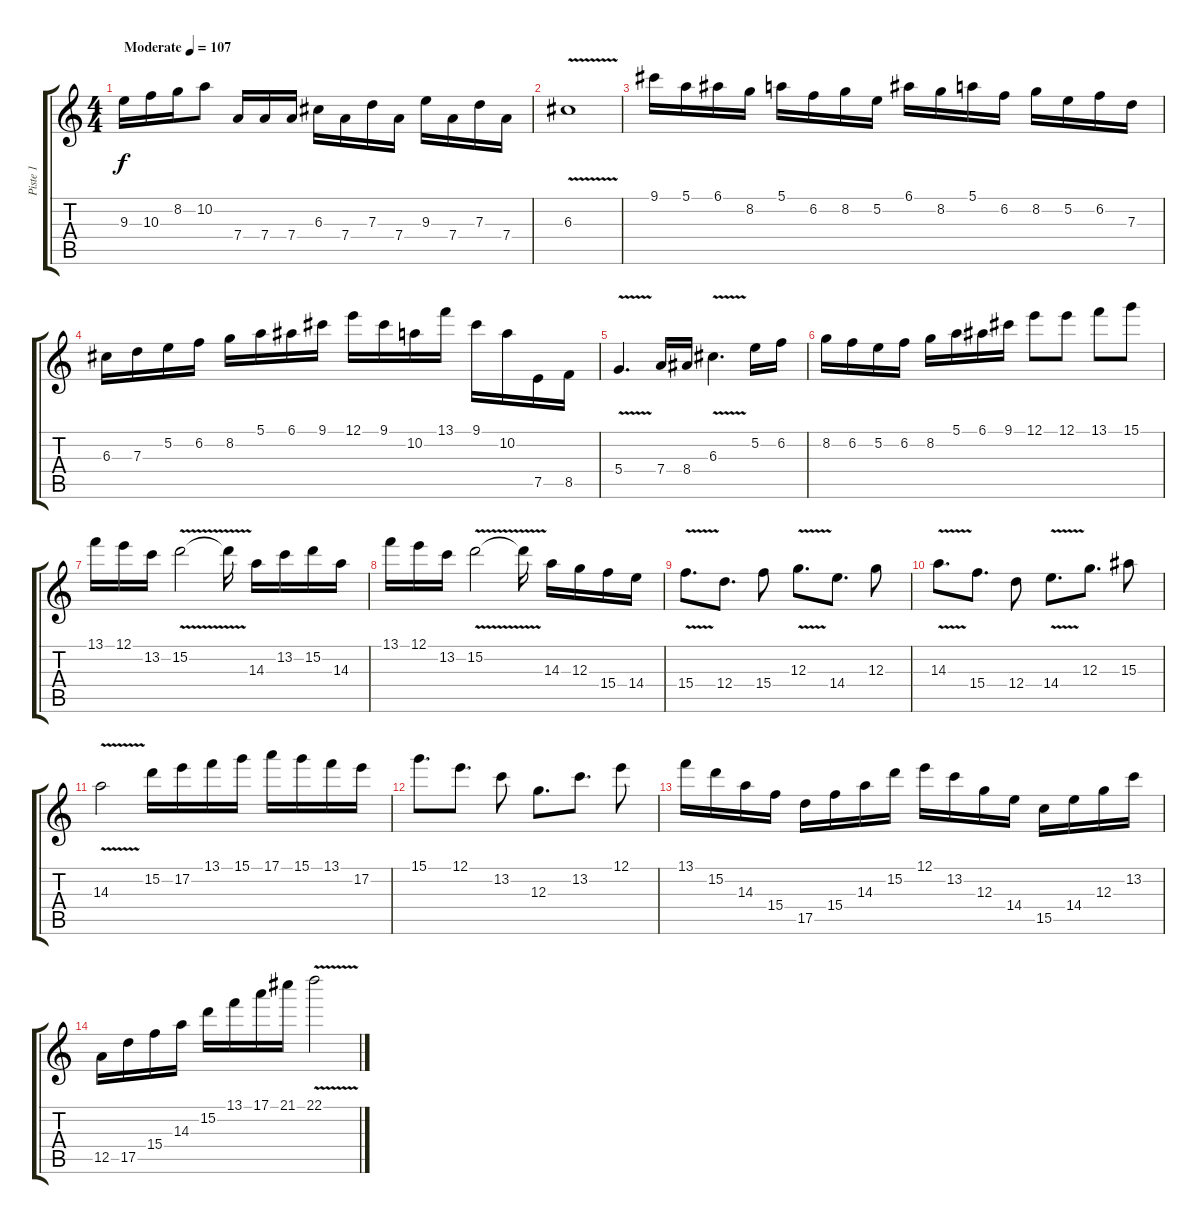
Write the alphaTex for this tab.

\track ("Piste 1" "Piste 1") {instrument acousticguitarsteel}
\staff {score tabs}
\tuning (E4 B3 G3 D3 A2 E2) {hide}
\ts (4 4)
\tempo (107 "Moderate")
\clef g2
\ks c
9.3.16{dy f instrument acousticguitarsteel} 10.3.16 8.2.16 10.2.8 7.4.16 7.4.16 7.4.16 6.3.16 7.4.16 7.3.16 7.4.16 9.3.16 7.4.16 7.3.16 7.4.16 |
6.3{v}.1 |
9.1.16 5.1.16 6.1.16 8.2.16 5.1.16 6.2.16 8.2.16 5.2.16 6.1.16 8.2.16 5.1.16 6.2.16 8.2.16 5.2.16 6.2.16 7.3.16 |
6.3.16 7.3.16 5.2.16 6.2.16 8.2.16 5.1.16 6.1.16 9.1.16 12.1.16 9.1.16 10.2.16 13.1.16 9.1.16 10.2.16 7.5.16 8.5.16 |
5.4{v}.4{d} 7.4.16 8.4.16 6.3{v}.4{d} 5.2.16 6.2.16 |
8.2.16 6.2.16 5.2.16 6.2.16 8.2.16 5.1.16 6.1.16 9.1.16 12.1.8 12.1.8 13.1.8 15.1.8 |
13.1.16 12.1.16 13.2.16 15.2{v}.2 15.2{t}.16 14.3.16 13.2.16 15.2.16 14.3.16 |
13.1.16 12.1.16 13.2.16 15.2{v}.2 15.2{t}.16 14.3.16 12.3.16 15.4.16 14.4.16 |
15.4{v}.8{d} 12.4.8{d} 15.4.8 12.3{v}.8{d} 14.4.8{d} 12.3.8 |
14.3{v}.8{d} 15.4.8{d} 12.4.8 14.4{v}.8{d} 12.3.8{d} 15.3.8 |
14.3{v}.2 15.2.16 17.2.16 13.1.16 15.1.16 17.1.16 15.1.16 13.1.16 17.2.16 |
15.1.8{d} 12.1.8{d} 13.2.8 12.3.8{d} 13.2.8{d} 12.1.8 |
13.1.16 15.2.16 14.3.16 15.4.16 17.5.16 15.4.16 14.3.16 15.2.16 12.1.16 13.2.16 12.3.16 14.4.16 15.5.16 14.4.16 12.3.16 13.2.16 |
12.5.16 17.5.16 15.4.16 14.3.16 15.2.16 13.1.16 17.1.16 21.1.16 22.1{v}.2
